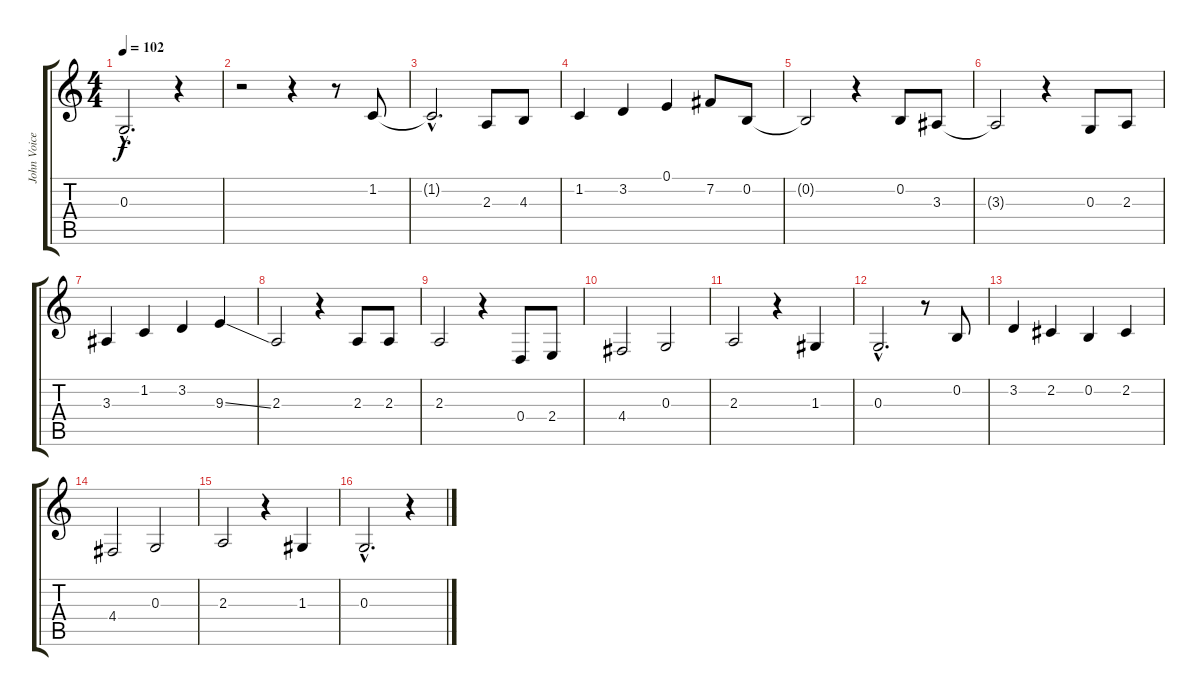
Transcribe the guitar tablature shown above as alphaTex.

\track ("John Voice" "John Voice") {instrument tenorsax}
\staff {score tabs}
\tuning (E4 B3 G3 D3 A2 E2) {hide}
\ts (4 4)
\tempo 102
\clef g2
\ks c
0.3{hac}.2{d dy f} r.4 |
r.2 r.4 r.8 1.2.8 |
1.2{hac t}.2{d} 2.3.8 4.3.8 |
1.2.4 3.2.4 0.1.4 7.2.8 0.2.8 |
0.2{t}.2 r.4 0.2.8 3.3.8 |
3.3{t}.2 r.4 0.3.8 2.3.8 |
3.3.4 1.2.4 3.2.4 9.3{ss}.4 |
2.3.2 r.4 2.3.8 2.3.8 |
2.3.2 r.4 0.4.8 2.4.8 |
4.4.2 0.3.2 |
2.3.2 r.4 1.3.4 |
0.3{hac}.2{d} r.8 0.2.8 |
3.2.4 2.2.4 0.2.4 2.2.4 |
4.4.2 0.3.2 |
2.3.2 r.4 1.3.4 |
0.3{hac}.2{d} r.4
